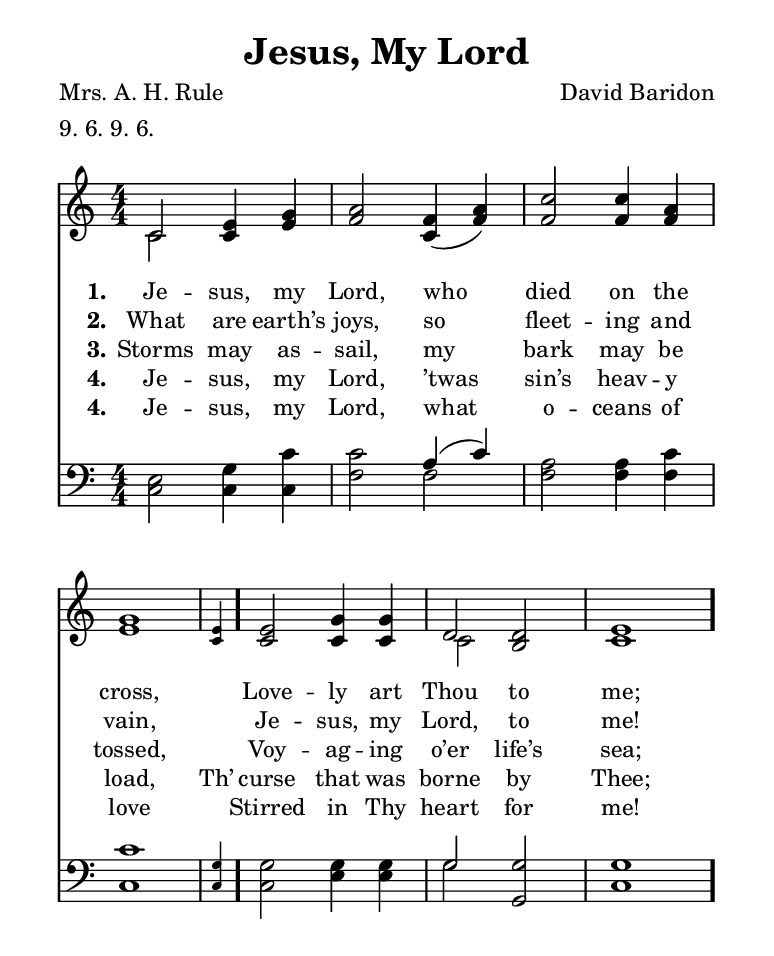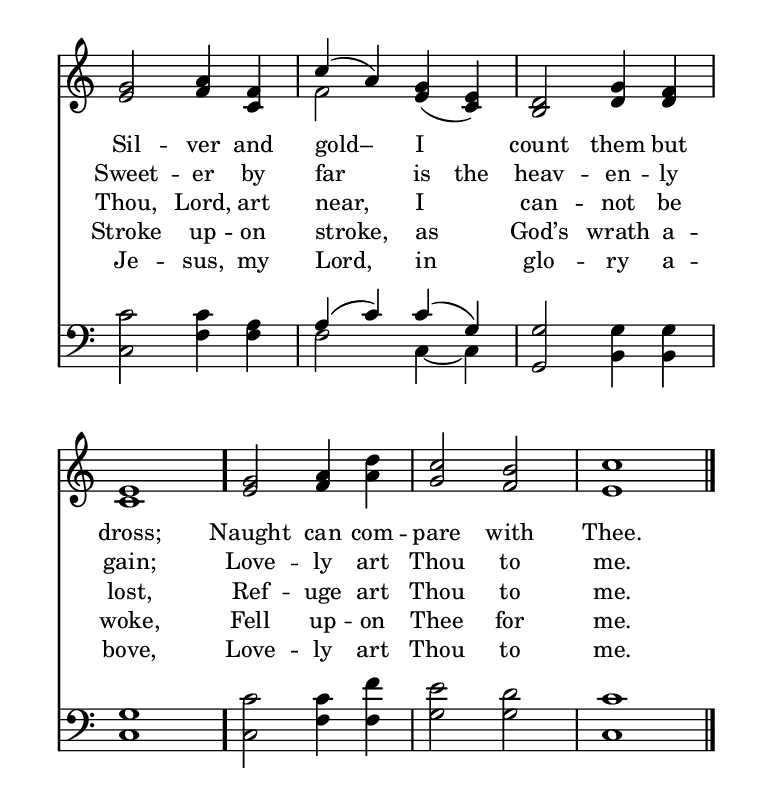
\include "common/global.ily"
\paper {
  \include "common/paper.ily"
  ragged-bottom = ##t
  systems-per-page = #(cond (is-eogsized 1) (#t #f))
}

\header{
  hymnnumber = "284"
  title = "Jesus, My Lord"
  tunename = ""
  meter = "9. 6. 9. 6."
  poet = "Mrs. A. H. Rule"
  composer = "David Baridon"
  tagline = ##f
}

global = {
  \include "common/overrides.ily"
  \override Staff.TimeSignature.style = #'numbered
  \time 4/4
  \override Score.MetronomeMark.transparent = ##t % hide all fermata changes too
  \tempo 4=120
  \key c \major
  \autoBeamOff
}

notesSoprano = {
\global
\relative c' {

  c2 e4 g | a2 f4( a) | c2 c4 a | g1 |
  \grace e4 e2 g4 g | d2 d | e1 | % TODO play grace note in MIDI only for verse 4
  g2 a4 f | c'( a) g( e) | d2 g4 f | e1 |
  g2 a4 d | c2 b | c1 |

  \bar "|."

}
}

notesAlto = {
\global
\relative e' {

  c2 c4 e | f2 c4( f) | f2 f4 f | e1 |
  \grace c4 c2 c4 c c2 b | c1 |
  e2 f4 c | f2 e4( c) | b2 d4 d | c1 |
  e2 f4 a | g2 f | e1 |

}
}

notesTenor = {
\global
\relative a {

  e2 g4 c | c2 a4( c) | a2 a4 c | c1 |
  \grace g4 g2 g4 g | g2 g | g1 |
  c2 c4 a | a( c) c( g) | g2 g4 g | g1 |
  c2 c4 f | e2 d | c1 |

}
}

notesBass = {
\global
\relative f {

  c2 c4 c | f2 f | f2 f4 f | c1 |
  \grace c4 c2 e4 e | g2 g, | c1 |
  c2 f4 f | f2 c4 ~ c4 | g2 b4 b | c1 |
  c2 f4 f | g2 g | c,1 |

}
}

wordsA = \lyricmode {
\set stanza = "1."

Je -- sus, my Lord, who died on the cross, \bar "."
Love -- ly art Thou to me; \bar "."
Sil -- ver and gold– I count them but dross; \bar "."
Naught can com -- pare with Thee. \bar "."

}

wordsB = \lyricmode {
\set stanza = "2."

What are earth’s joys, so fleet -- ing and vain,
Je -- sus, my Lord, to me!
Sweet -- er by far { \mon } is the { \moff } heav -- en -- ly gain;
Love -- ly art Thou to me.

}

wordsC = \lyricmode {
\set stanza = "3."

Storms may as -- sail, my bark may be tossed,
Voy -- ag -- ing o’er life’s sea;
Thou, Lord, art near, I can -- not be lost,
Ref -- uge art Thou to me.

}

wordsD = \lyricmode {
\set stanza = "4."

%{HIDE>%} \set includeGraceNotes = ##t %{<HIDE%}
Je -- sus, my Lord, ’twas sin’s heav -- y load,
Th’ curse that was borne by Thee; %{HIDE>%} \set includeGraceNotes = ##f %{<HIDE%}
Stroke up -- on stroke, as God’s wrath a -- woke,
Fell up -- on Thee for me.

}

wordsE = \lyricmode {
\set stanza = "4."

Je -- sus, my Lord, what o -- ceans of love
Stirred in Thy heart for me!
Je -- sus, my Lord, in glo -- ry a -- bove,
Love -- ly art Thou to me.

}

\score {
  \context ChoirStaff <<
    \context Staff = upper <<
      \set Staff.autoBeaming = ##f
      \set ChoirStaff.systemStartDelimiter = #'SystemStartBar
      \set ChoirStaff.printPartCombineTexts = ##f
      \partcombine #'(2 . 9) \notesSoprano \notesAlto
      \context NullVoice = sopranos { \voiceOne << \notesSoprano >> }
      \context NullVoice = altos { \voiceTwo << \notesAlto >> }
      \context Lyrics = one   \lyricsto sopranos \wordsA
      \context Lyrics = two   \lyricsto sopranos \wordsB
      \context Lyrics = three \lyricsto sopranos \wordsC
      \context Lyrics = four  \lyricsto sopranos \wordsD
      \context Lyrics = five  \lyricsto sopranos \wordsE
    >>
    \context Staff = men <<
      \set Staff.autoBeaming = ##f
      \clef bass
      \set ChoirStaff.printPartCombineTexts = ##f
      \partcombine #'(2 . 9) \notesTenor \notesBass
      \context NullVoice = tenors { \voiceOne << \notesTenor >> }
      \context NullVoice = basses { \voiceTwo << \notesBass >> }
    >>
  >>
  \layout {
    \include "common/layout.ily"
  }
  \midi{
    \include "common/midi.ily"
  }
}

\version "2.19.49"  % necessary for upgrading to future LilyPond versions.

% vi:set et ts=2 sw=2 ai nocindent syntax=lilypond:
